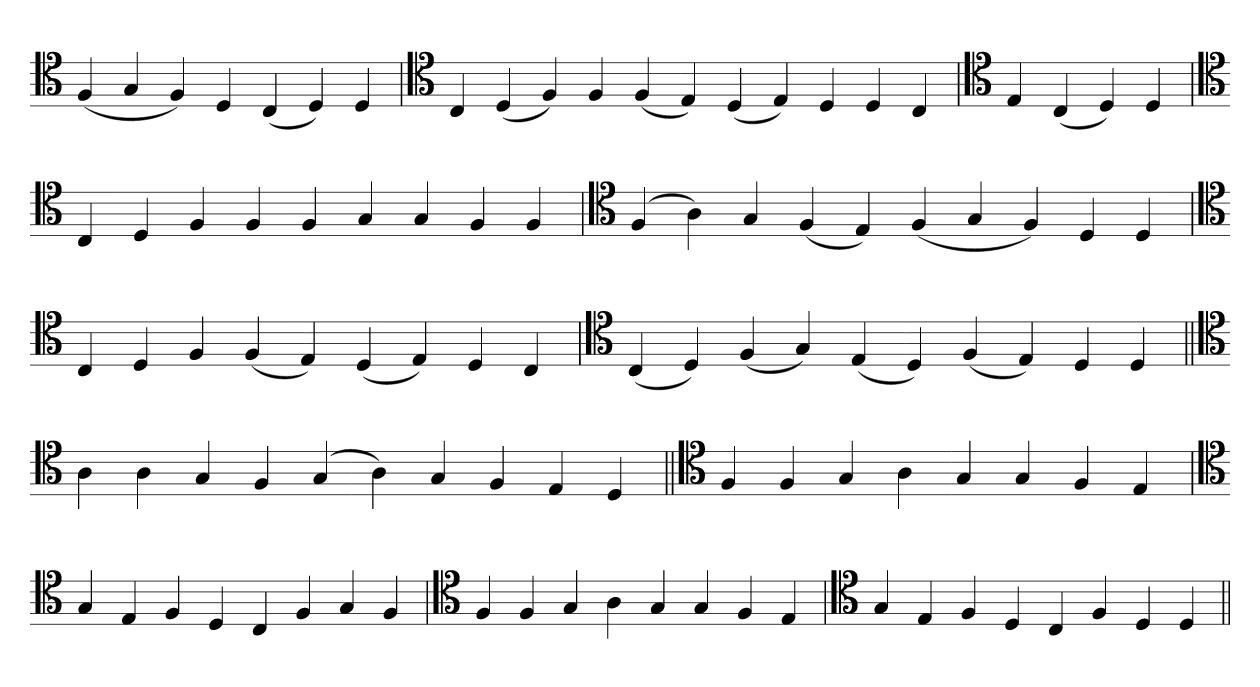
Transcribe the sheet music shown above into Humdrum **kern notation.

**kern
*part1
*staff1
*clefC4
=
(4F
4G
4F)
4D
(4C
4D)
4D
=
*clefC4
4C
(4D
4F)
4F
(4F
4E)
(4D
4E)
4D
4D
4C
='
*clefC4
4E
(4C
4D)
4D
=`
*clefC4
4C
4D
4F
4F
4F
4G
4G
4F
4F
=
*clefC4
(4F
4A)
4G
(4F
4E)
(4F
4G
4F)
4D
4D
='
*clefC4
4C
4D
4F
(4F
4E)
(4D
4E)
4D
4C
=`
*clefC4
(4C
4D)
(4F
4G)
(4E
4D)
(4F
4E)
4D
4D
=||
*clefC4
4A
4A
4G
4F
(4G
4A)
4G
4F
4E
4D
=||
*clefC4
4F
4F
4G
4A
4G
4G
4F
4E
=`
*clefC4
4G
4E
4F
4D
4C
4F
4G
4F
='
*clefC4
4F
4F
4G
4A
4G
4G
4F
4E
=`
*clefC4
4G
4E
4F
4D
4C
4F
4D
4D
=||
*-
